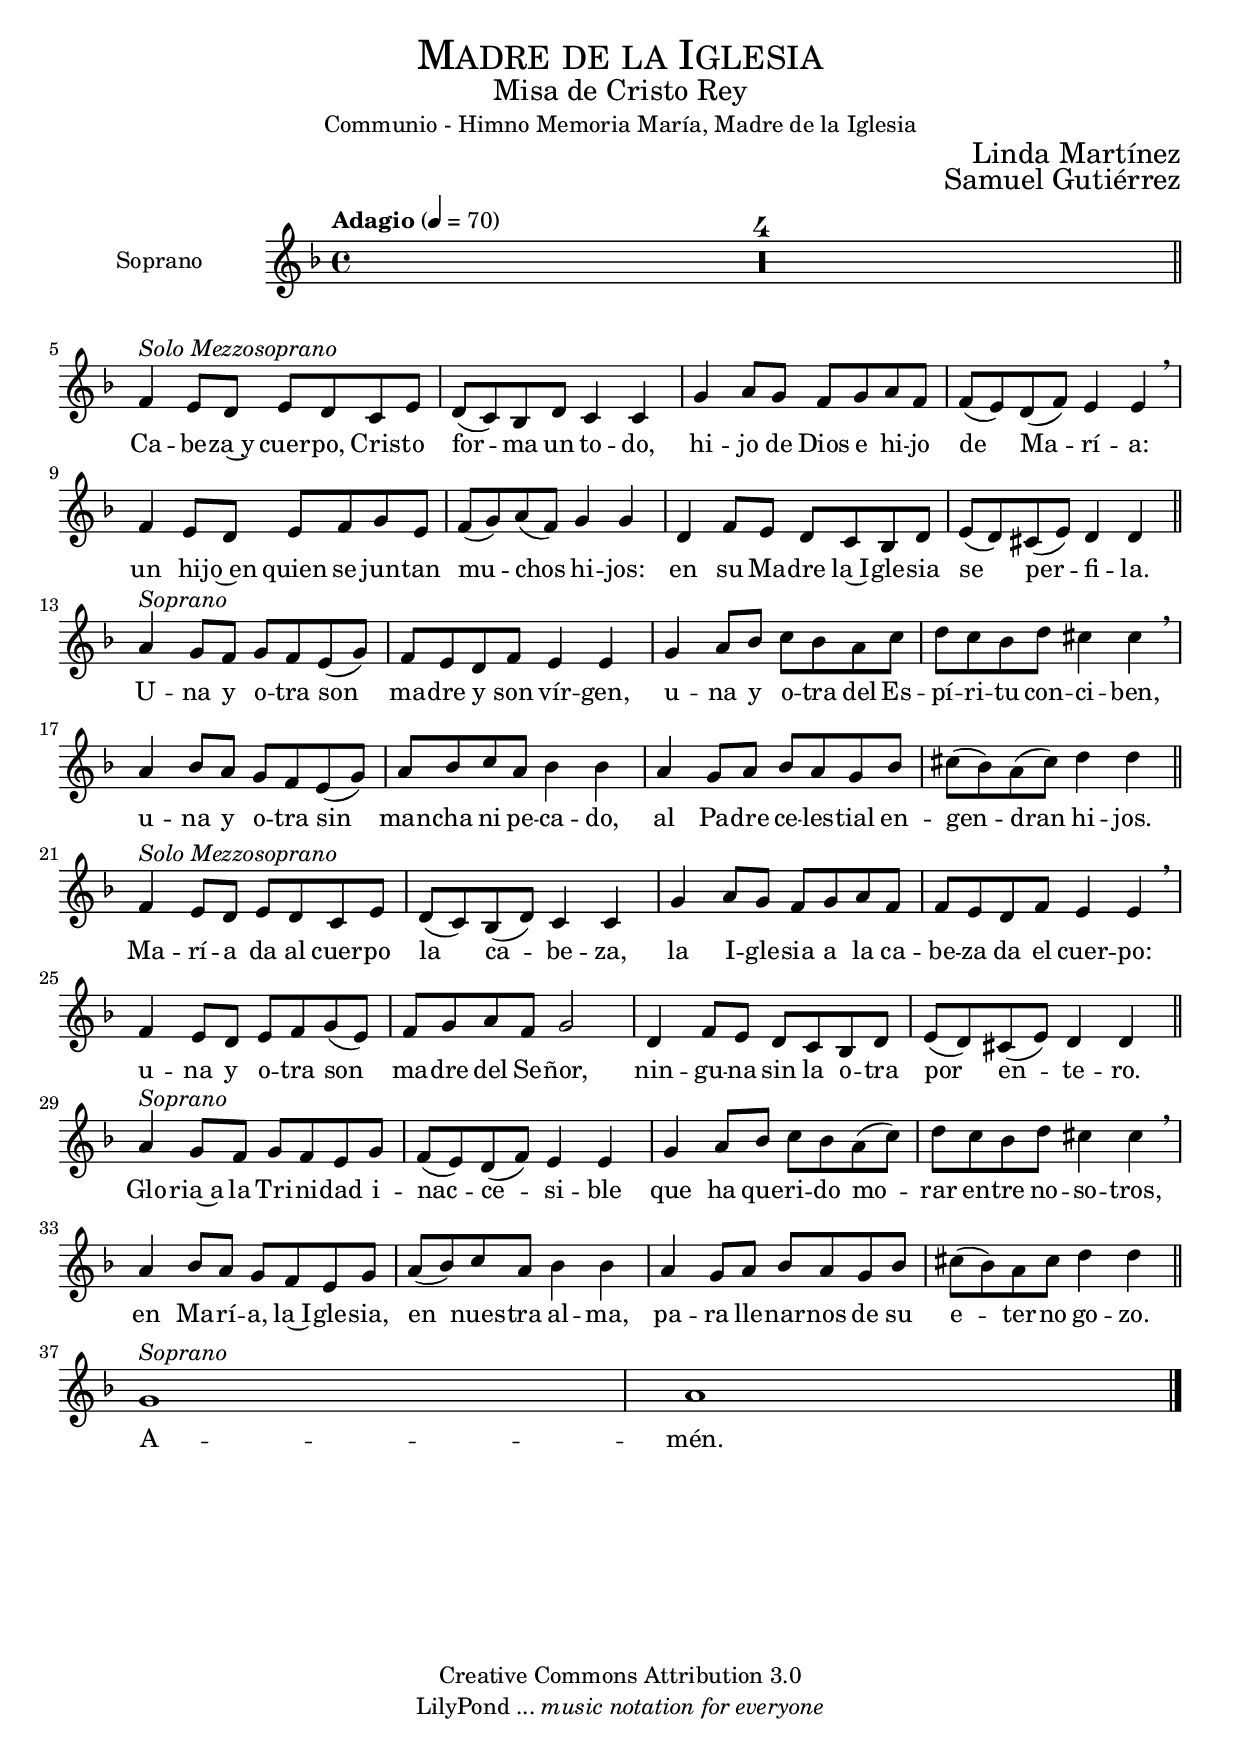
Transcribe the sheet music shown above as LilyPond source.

% *************************************************************************************
%	Madre de la iglesia - Melody inspired by the compositions of Mons Marco Frisina
%   	Music and accompaniment by serachsam
% *************************************************************************************
\language "espanol"
\version "2.23.2"

% --- Global parameters
particle = 1
jump = \break

% --- Includes
\include "global.ily"
soprano_music = \relative do' {
  \compressEmptyMeasures

  R1*4 | \bar "||" #(if (= particle 1) jump "") % 4
  fa4^\markup { \italic "Solo Mezzosoprano" } mi8 re mi re do mi |
  re8( do) sib re do4 do |
  sol'4 la8 sol fa sol la fa |
  fa8( mi) re( fa) mi4 mi \breathe | #(if (= particle 1) jump "") % 8
  fa4 mi8 re mi fa sol mi |
  fa8( sol) la( fa) sol4 sol |
  re4 fa8 mi re do sib re |
  mi8( re) dos( mi) re4 re | \bar "||" #(if (= particle 1) jump "") % 12
  la'4^\markup { \italic "Soprano" } sol8 fa sol fa mi( sol) |
  fa8 mi re fa mi4 mi |
  sol4 la8 sib do sib la do |
  re do sib re dos4 dos \breathe | #(if (= particle 1) jump "") % 16
  la4 sib8 la sol fa mi( sol) |
  la8 sib do la sib4 sib  |
  la4 sol8 la sib la sol sib |
  dos8( sib) la( dos) re4 re | \bar "||" #(if (= particle 1) jump "") % 20
  fa,4^\markup { \italic "Solo Mezzosoprano" } mi8 re mi re do mi |
  re8( do) sib( re) do4 do |
  sol'4 la8 sol fa sol la fa |
  fa8 mi re fa mi4 mi \breathe | #(if (= particle 1) jump "") % 24
  fa4 mi8 re mi fa sol( mi)	|
  fa8 sol la fa sol2 |
  re4 fa8 mi re do sib re |
  mi8( re) dos( mi) re4 re | \bar "||" #(if (= particle 1) jump "") % 28
  la'4^\markup { \italic "Soprano" } sol8 fa sol fa mi sol |
  fa8( mi) re( fa) mi4 mi |
  sol4 la8 sib do sib la( do) |
  re do sib re dos4 dos \breathe | #(if (= particle 1) jump "") % 32
  la4 sib8 la sol fa mi sol	|
  la8( sib) do la sib4 sib |
  la4 sol8 la sib la sol sib |
  dos8( sib) la dos re4 re | \bar "||" #(if (= particle 1) jump "") % 36
  sol,1^\markup { \italic "Soprano" } |
  la1 |

  \bar "|."
}

soprano_lyrics = \lyricmode {
  Ca -- be -- za~y cuer -- po, Cris -- to for -- ma un to -- do,
  hi -- jo de Dios e hi -- jo de Ma -- rí -- a:
  un hi -- jo~en quien se jun -- tan mu -- chos hi -- jos:
  en su Ma -- dre la~I -- gle -- sia se per -- fi -- la.

  U -- na y o -- tra son ma -- dre y son vír -- gen,
  u -- na y o -- tra del Es -- pí -- ri -- tu con -- ci -- ben,
  u -- na y o -- tra sin man -- cha ni pe -- ca -- do,
  al Pa -- dre ce -- les -- tial en -- gen -- dran hi -- jos.

  Ma -- rí -- a da al cuer -- po la ca -- be -- za,
  la I -- gle -- sia a la ca -- be -- za da el cuer -- po:
  u -- na y o -- tra son ma -- dre del Se -- ñor,
  nin -- gu -- na sin la o -- tra por en -- te -- ro.

  Glo -- ria~a la Tri -- ni -- dad i -- nac -- ce -- si -- ble
  que ha que -- ri -- do mo -- rar en -- tre no -- so -- tros,
  en Ma -- rí -- a, la~I -- gle -- sia, en nues -- tra al -- ma,
  pa -- ra lle -- nar -- nos de su e -- ter -- no go -- zo.

  A -- mén.
}


% --- Global size
% #(set-global-staff-size 20)

% --- Header
\markup { \fill-line { \center-column { \fontsize #5 \smallCaps "Madre de la Iglesia" \fontsize #2 "Misa de Cristo Rey" "Communio - Himno Memoria María, Madre de la Iglesia" } } }
%\markup { \fill-line { " " \right-column { \fontsize #2 "Letra: Pablo VI" } } }
\markup { \fill-line { " " \center-column { \fontsize #2 "Linda Martínez" } } }
\markup { \fill-line { " " \center-column { \fontsize #2 "Samuel Gutiérrez" } } }
\header {
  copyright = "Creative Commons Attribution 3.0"
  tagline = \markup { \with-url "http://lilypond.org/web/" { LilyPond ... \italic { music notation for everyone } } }
  breakbefore = ##t
}

% --- Music

% --- Harmony

\score {
  <<
    \new Staff <<
      \set Staff.instrumentName = #"Soprano"
      \set Staff.midiInstrument = #"choir aahs"
      \set Staff.midiMaximumVolume = #1.5

      \new Voice = "soprano" <<
        \global \soprano_music
      >>\new Lyrics = "soprano"
      \context Lyrics = "soprano" \lyricsto "soprano" \soprano_lyrics
    >>
  >>
  \midi { }
  \layout { }
}

% --- Paper
\paper{
  #(set-default-paper-size "letter")
  indent=3.5\cm
  page-breaking = #ly:page-turn-breaking
}